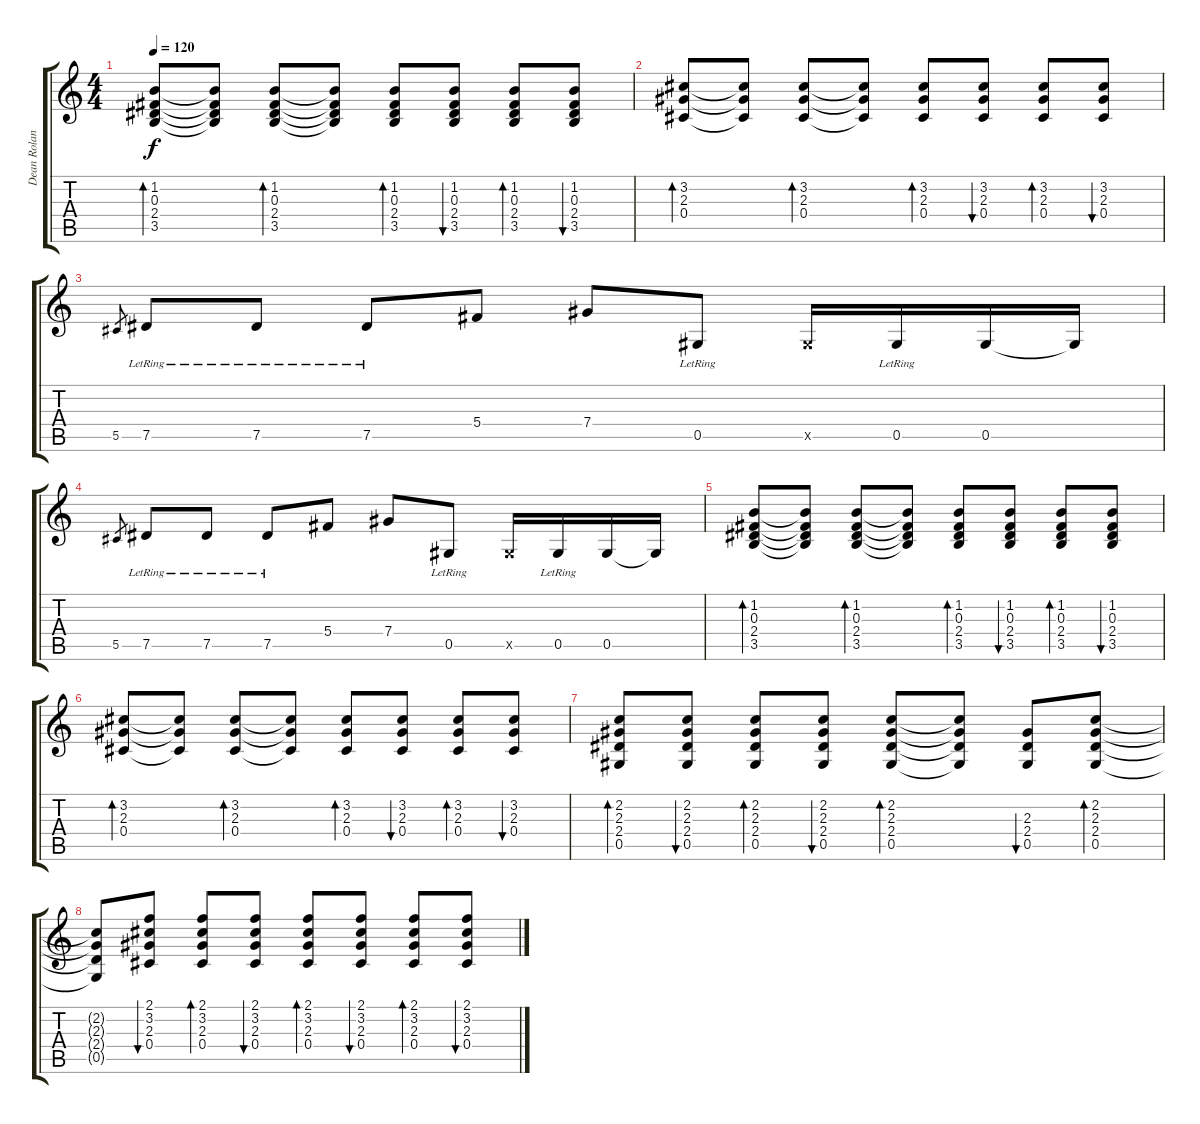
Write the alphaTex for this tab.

\track ("Dean Roland" "Dean Rolan") {instrument acousticguitarsteel}
\staff {score tabs}
\tuning (Eb4 Bb3 Gb3 Db3 Ab2 Eb2) {hide}
\ts (4 4)
\tempo 120
\clef g2
\ks c
(1.2 0.3 2.4 3.5).8{bd 60 dy f} (1.2{t} 0.3{t} 2.4{t} 3.5{t}).8 (1.2 0.3 2.4 3.5).8{bd 60} (1.2{t} 0.3{t} 2.4{t} 3.5{t}).8 (1.2 0.3 2.4 3.5).8{bd 60} (1.2 0.3 2.4 3.5).8{bu 60} (1.2 0.3 2.4 3.5).8{bd 60} (1.2 0.3 2.4 3.5).8{bu 60} |
(3.2 2.3 0.4).8{bd 60} (3.2{t} 2.3{t} 0.4{t}).8 (3.2 2.3 0.4).8{bd 60} (3.2{t} 2.3{t} 0.4{t}).8 (3.2 2.3 0.4).8{bd 60} (3.2 2.3 0.4).8{bu 60} (3.2 2.3 0.4).8{bd 60} (3.2 2.3 0.4).8{bu 60} |
5.5.8{gr} 7.5{lr}.8 7.5{lr}.8 7.5{lr}.8 5.4.8 7.4.8 0.5{lr}.8 0.5{x}.16 0.5{lr}.16 0.5.16 0.5{t}.16 |
5.5.8{gr} 7.5{lr}.8 7.5{lr}.8 7.5{lr}.8 5.4.8 7.4.8 0.5{lr}.8 0.5{x}.16 0.5{lr}.16 0.5.16 0.5{t}.16 |
(1.2 0.3 2.4 3.5).8{bd 60} (1.2{t} 0.3{t} 2.4{t} 3.5{t}).8 (1.2 0.3 2.4 3.5).8{bd 60} (1.2{t} 0.3{t} 2.4{t} 3.5{t}).8 (1.2 0.3 2.4 3.5).8{bd 60} (1.2 0.3 2.4 3.5).8{bu 60} (1.2 0.3 2.4 3.5).8{bd 60} (1.2 0.3 2.4 3.5).8{bu 60} |
(3.2 2.3 0.4).8{bd 60} (3.2{t} 2.3{t} 0.4{t}).8 (3.2 2.3 0.4).8{bd 60} (3.2{t} 2.3{t} 0.4{t}).8 (3.2 2.3 0.4).8{bd 60} (3.2 2.3 0.4).8{bu 60} (3.2 2.3 0.4).8{bd 60} (3.2 2.3 0.4).8{bu 60} |
(2.2 2.3 2.4 0.5).8{bd 60} (2.2 2.3 2.4 0.5).8{bu 60} (2.2 2.3 2.4 0.5).8{bd 60} (2.2 2.3 2.4 0.5).8{bu 60} (2.2 2.3 2.4 0.5).8{bd 60} (2.2{t} 2.3{t} 2.4{t} 0.5{t}).8 (2.3 2.4 0.5).8{bu 60} (2.2 2.3 2.4 0.5).8{bd 60} |
(2.2{t} 2.3{t} 2.4{t} 0.5{t}).8 (2.1 3.2 2.3 0.4).8{bu 60} (2.1 3.2 2.3 0.4).8{bd 60} (2.1 3.2 2.3 0.4).8{bu 60} (2.1 3.2 2.3 0.4).8{bd 60} (2.1 3.2 2.3 0.4).8{bu 60} (2.1 3.2 2.3 0.4).8{bd 60} (2.1 3.2 2.3 0.4).8{bu 60}
